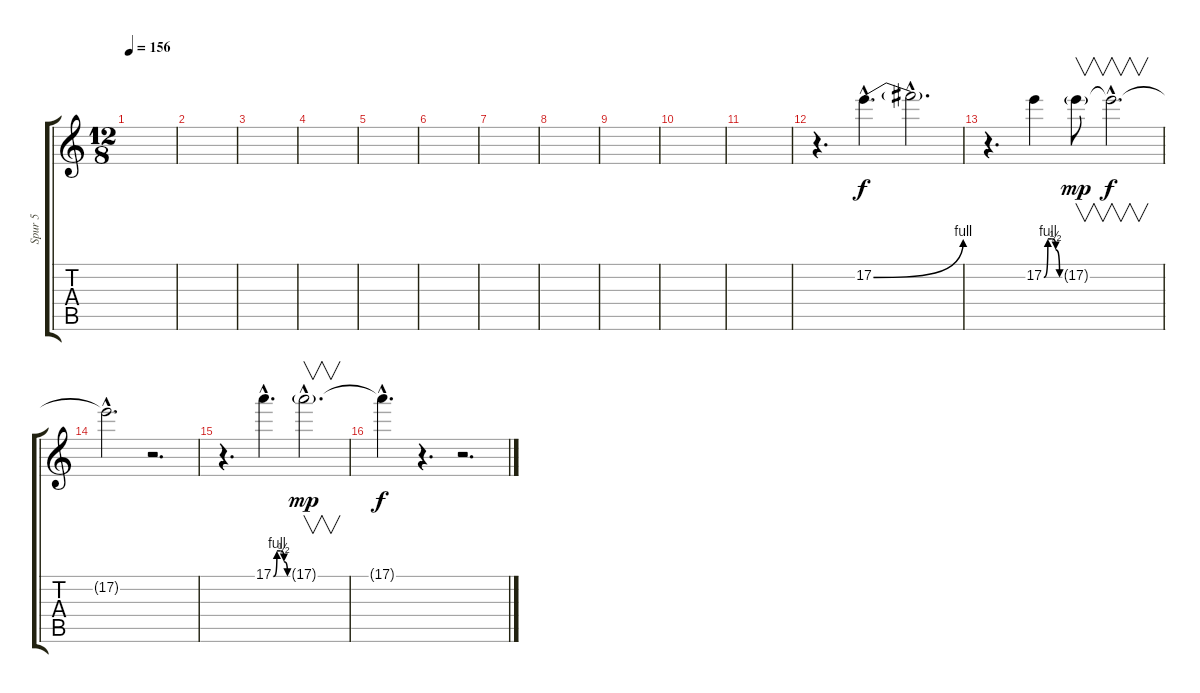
\track ("Spur 5" "Spur 5") {instrument acousticguitarnylon}
\staff {score tabs}
\tuning (E4 B3 G3 D3 A2 E2) {hide}
\ts (12 8)
\tempo 156
\clef g2
\ks c
|
|
|
|
|
|
|
|
|
|
|
r.4{d} 17.2{be (bend 0 0 60 4) hac}.4{d} 17.2{hac t}.2{d} |
r.4{d} 17.2{be (custom 0 0 15 4 30 4 45 2 60 0)}.4 17.2{g}.8{v dy mp} 17.2{hac t}.2{v d dy f} |
17.2{hac t}.2{d} r.2{d} |
r.4{d} 17.1{be (custom 0 0 15 4 30 4 45 2 60 0) hac}.4{d} 17.1{g hac}.2{v d dy mp} |
17.1{hac t}.4{d dy f} r.4{d} r.2{d}
